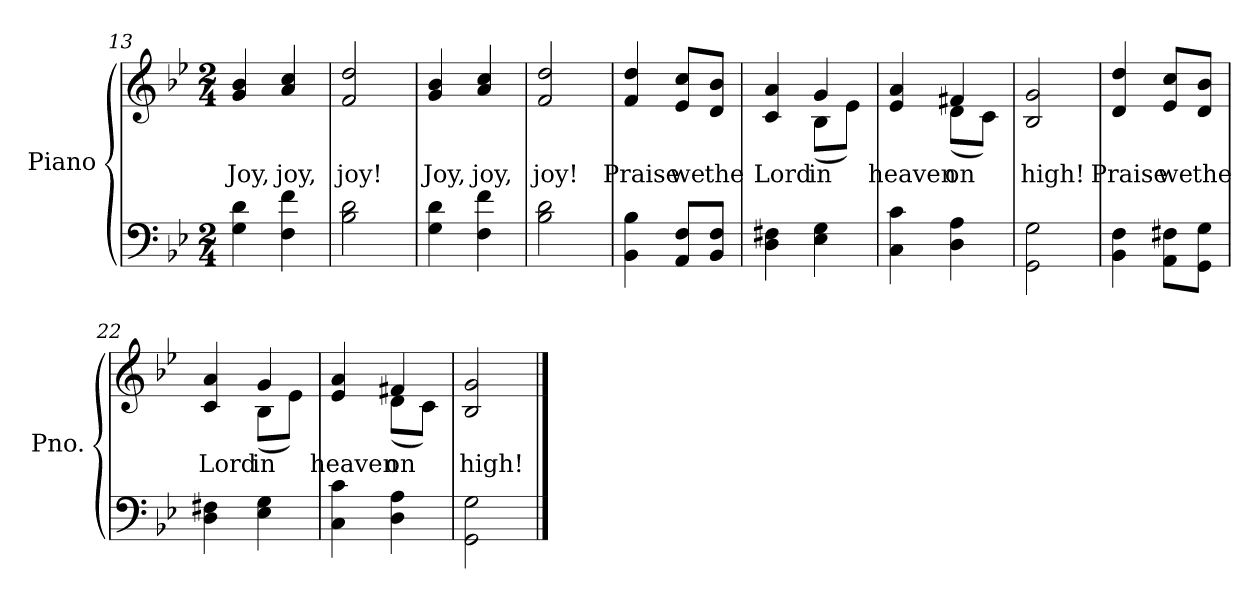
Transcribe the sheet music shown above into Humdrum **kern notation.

**kern	**kern	**text
*part2	*part1	*part1
*staff2	*staff1	*staff1
*I"Piano	*I"Piano	*
*I'Pno.	*I'Pno.	*
*clefF4	*clefG2	*
*k[b-e-]	*k[b-e-]	*
*B-:	*B-:	*
*M2/4	*M2/4	*
=13	=13	=13
!	!	!LO:LY:b:color=#000000
4Gi\ 4di	4gi/ 4b-i	Joy,
!	!	!LO:LY:b:color=#000000
4Fi\ 4fi	4ai/ 4cci	joy,
=14	=14	=14
!	!	!LO:LY:b:color=#000000
2B-i\ 2di	2fi/ 2ddi	joy!
=15	=15	=15
!	!	!LO:LY:b:color=#000000
4Gi\ 4di	4gi/ 4b-i	Joy,
!	!	!LO:LY:b:color=#000000
4Fi\ 4fi	4ai/ 4cci	joy,
=16	=16	=16
!	!	!LO:LY:b:color=#000000
2B-i\ 2di	2fi/ 2ddi	joy!
=17	=17	=17
!	!	!LO:LY:b:color=#000000
4BB-i\ 4B-i	4fi/ 4ddi	Praise
!	!	!LO:LY:b:color=#000000
8AAi/ 8Fi/L	8e-i/ 8cci/L	we
!	!	!LO:LY:b:color=#000000
8BB-i/ 8Fi/J	8di/ 8b-i/J	the
=18	=18	=18
!	!	!LO:LY:b:color=#000000
*	*^	*
4Di\ 4F#Xi	4ci/ 4ai	4ryy	Lord
!	!	!	!LO:LY:b:color=#000000
4E-i\ 4Gi	4gi/	(8B-i\L	in
.	.	8e-i\J)	.
!!LO:PB:g=z	!!
=19	=19	=19	=19
!	!	!	!LO:LY:b:color=#000000
4Ci\ 4ci	4e-i/ 4ai	4ryy	heaven
!	!	!	!LO:LY:b:color=#000000
4Di\ 4Ai	4f#Xi/	(8di\L	on
.	.	8ci\J)	.
*	*v	*v	*
=20	=20	=20
*	*^	*
!	!	!	!LO:LY:b:color=#000000
*	*v	*v	*
2GGi\ 2Gi	2B-i/ 2gi	high!
=21	=21	=21
!	!	!LO:LY:b:color=#000000
4BB-i\ 4Fi	4di/ 4ddi	Praise
!	!	!LO:LY:b:color=#000000
8AAi\ 8F#Xi\L	8e-i/ 8cci/L	we
!	!	!LO:LY:b:color=#000000
8GGi\ 8Gi\J	8di/ 8b-i/J	the
=22	=22	=22
!	!	!LO:LY:b:color=#000000
*	*^	*
4Di\ 4F#Xi	4ci/ 4ai	4ryy	Lord
!	!	!	!LO:LY:b:color=#000000
4E-i\ 4Gi	4gi/	(8B-i\L	in
.	.	8e-i\J)	.
=23	=23	=23	=23
!	!	!	!LO:LY:b:color=#000000
4Ci\ 4ci	4e-i/ 4ai	4ryy	heaven
!	!	!	!LO:LY:b:color=#000000
4Di\ 4Ai	4f#Xi/	(8di\L	on
.	.	8ci\J)	.
*	*v	*v	*
=24	=24	=24
*	*^	*
!	!	!	!LO:LY:b:color=#000000
*	*v	*v	*
2GGi\ 2Gi	2B-i/ 2gi	high!
==	==	==
*-	*-	*-
